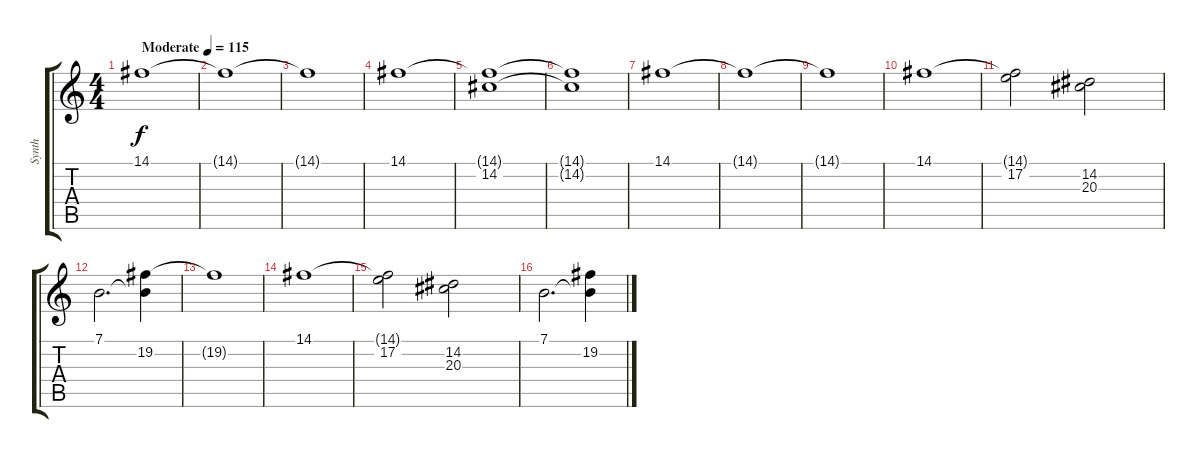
\track ("Synth" "Synth") {instrument pad2warm}
\staff {score tabs}
\tuning (E4 B3 G3 D3 A2 E2) {hide}
\ts (4 4)
\tempo (115 "Moderate")
\clef g2
\ks c
14.1.1{dy f instrument pad2warm} |
14.1{t}.1 |
14.1{t}.1 |
14.1.1 |
(14.1{t} 14.2).1 |
(14.1{t} 14.2{t}).1 |
14.1.1 |
14.1{t}.1 |
14.1{t}.1 |
14.1.1 |
(14.1{t} 17.2).2 (14.2 20.3).2 |
7.1.2{d} (7.1{t} 19.2).4 |
19.2{t}.1 |
14.1.1 |
(14.1{t} 17.2).2 (14.2 20.3).2 |
7.1.2{d} (7.1{t} 19.2).4
